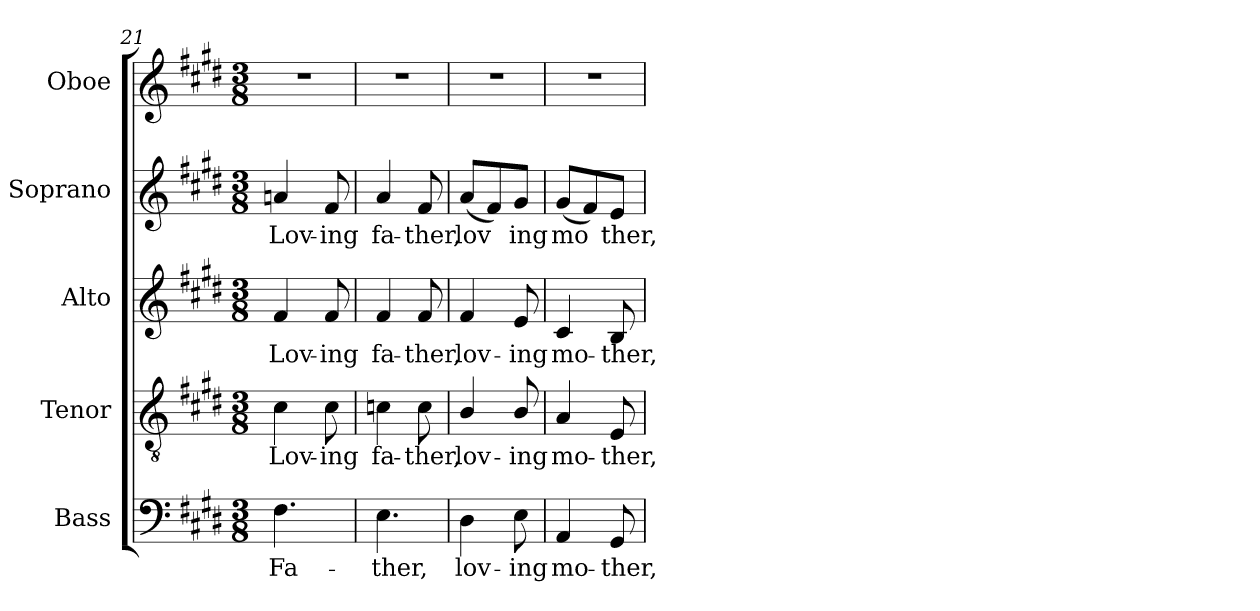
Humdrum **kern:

**kern	**text	**kern	**text	**kern	**text	**kern	**text	**kern
*part5	*part5	*part4	*part4	*part3	*part3	*part2	*part2	*part1
*staff5	*staff5	*staff4	*staff4	*staff3	*staff3	*staff2	*staff2	*staff1
*I"Bass	*	*I"Tenor	*	*I"Alto	*	*I"Soprano	*	*I"Oboe
*I'B	*	*I'T	*	*I'A	*	*I'S	*	*I'Ob.
*clefF4	*	*clefGv2	*	*clefG2	*	*clefG2	*	*clefG2
*k[f#c#g#d#]	*	*k[f#c#g#d#]	*	*k[f#c#g#d#]	*	*k[f#c#g#d#]	*	*k[f#c#g#d#]
*E:	*	*E:	*	*E:	*	*E:	*	*E:
*M3/8	*	*M3/8	*	*M3/8	*	*M3/8	*	*M3/8
=21	=21	=21	=21	=21	=21	=21	=21	=21
!	!LO:LY:b	!	!LO:LY:b	!	!LO:LY:b	!	!LO:LY:b	!
4.F#\	Fa-	4c#\	Lov-	4f#/	Lov-	4ani/	Lov-	4.r
!	!	!	!LO:LY:b	!	!LO:LY:b	!	!LO:LY:b	!
.	.	8c#\	-ing	8f#/	-ing	8f#/	-ing	.
=22	=22	=22	=22	=22	=22	=22	=22	=22
!	!LO:LY:b	!	!LO:LY:b	!	!LO:LY:b	!	!LO:LY:b	!
4.E\	-ther,	4cn\	fa-	4f#/	fa-	4a/	fa-	4.r
!	!	!	!LO:LY:b	!	!LO:LY:b	!	!LO:LY:b	!
.	.	8c\	-ther,	8f#/	-ther,	8f#/	-ther,	.
=23	=23	=23	=23	=23	=23	=23	=23	=23
!	!LO:LY:b	!	!LO:LY:b	!	!LO:LY:b	!	!LO:LY:b	!
4D#\	lov-	4B/	lov-	4f#/	lov-	(<8a/L	lov­	4.r
.	.	.	.	.	.	8f#/)	.	.
!	!LO:LY:b	!	!LO:LY:b	!	!LO:LY:b	!	!LO:LY:b	!
8E\	-ing	8B/	-ing	8e/	-ing	8g#/J	ing	.
=24	=24	=24	=24	=24	=24	=24	=24	=24
!	!LO:LY:b	!	!LO:LY:b	!	!LO:LY:b	!	!LO:LY:b	!
4AA/	mo-	4A/	mo-	4c#/	mo-	(<8g#/L	mo­	4.r
.	.	.	.	.	.	8f#/)	.	.
!	!LO:LY:b	!	!LO:LY:b	!	!LO:LY:b	!	!LO:LY:b	!
8GG#/	-ther,	8E/	-ther,	8B/	-ther,	8e/J	ther,	.
=	=	=	=	=	=	=	=	=
*-	*-	*-	*-	*-	*-	*-	*-	*-
